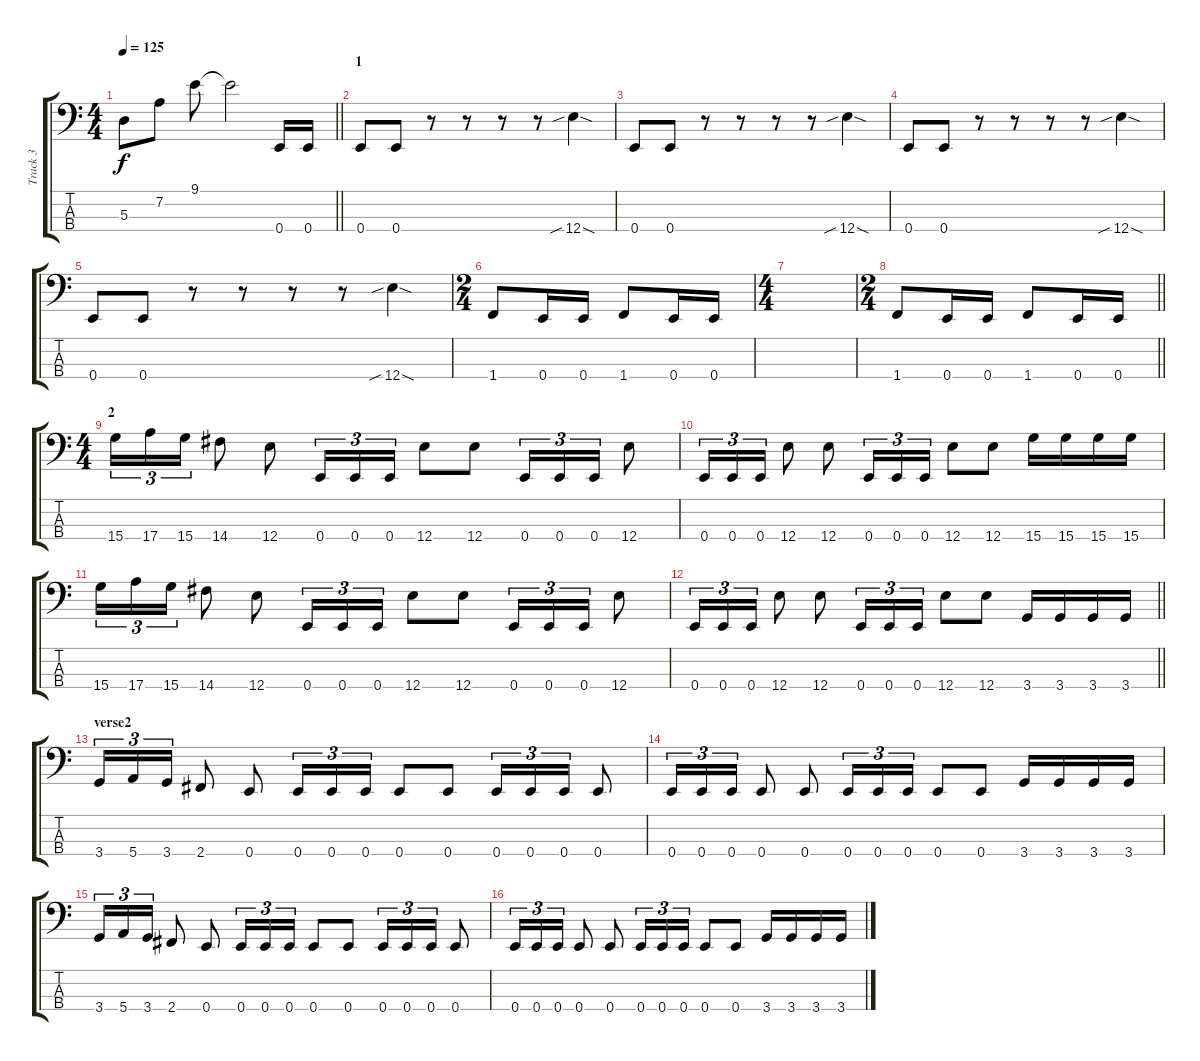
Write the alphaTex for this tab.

\track ("Track 3" "Track 3") {instrument electricbassfinger}
\staff {score tabs}
\tuning (G2 D2 A1 E1) {hide}
\ts (4 4)
\tempo 125
\clef f4
\barLineRight lightlight
\ks c
5.3.8{dy f} 7.2.8 9.1.8 9.1{t}.2 0.4.16 0.4.16 |
\section ("" "1")
0.4.8 0.4.8 r.8 r.8 r.8 r.8 12.4{sib sod}.4 |
0.4.8 0.4.8 r.8 r.8 r.8 r.8 12.4{sib sod}.4 |
0.4.8 0.4.8 r.8 r.8 r.8 r.8 12.4{sib sod}.4 |
0.4.8 0.4.8 r.8 r.8 r.8 r.8 12.4{sib sod}.4 |
\ts (2 4)
1.4.8 0.4.16 0.4.16 1.4.8 0.4.16 0.4.16 |
\ts (4 4)
|
\ts (2 4)
\barLineRight lightlight
1.4.8 0.4.16 0.4.16 1.4.8 0.4.16 0.4.16 |
\ts (4 4)
\section ("" "2")
15.4.16{tu (3 2)} 17.4.16{tu (3 2)} 15.4.16{tu (3 2)} 14.4.8 12.4.8 0.4.16{tu (3 2)} 0.4.16{tu (3 2)} 0.4.16{tu (3 2)} 12.4.8 12.4.8 0.4.16{tu (3 2)} 0.4.16{tu (3 2)} 0.4.16{tu (3 2)} 12.4.8 |
0.4.16{tu (3 2)} 0.4.16{tu (3 2)} 0.4.16{tu (3 2)} 12.4.8 12.4.8 0.4.16{tu (3 2)} 0.4.16{tu (3 2)} 0.4.16{tu (3 2)} 12.4.8 12.4.8 15.4.16 15.4.16 15.4.16 15.4.16 |
15.4.16{tu (3 2)} 17.4.16{tu (3 2)} 15.4.16{tu (3 2)} 14.4.8 12.4.8 0.4.16{tu (3 2)} 0.4.16{tu (3 2)} 0.4.16{tu (3 2)} 12.4.8 12.4.8 0.4.16{tu (3 2)} 0.4.16{tu (3 2)} 0.4.16{tu (3 2)} 12.4.8 |
\barLineRight lightlight
0.4.16{tu (3 2)} 0.4.16{tu (3 2)} 0.4.16{tu (3 2)} 12.4.8 12.4.8 0.4.16{tu (3 2)} 0.4.16{tu (3 2)} 0.4.16{tu (3 2)} 12.4.8 12.4.8 3.4.16 3.4.16 3.4.16 3.4.16 |
\section ("" "verse2")
3.4.16{tu (3 2)} 5.4.16{tu (3 2)} 3.4.16{tu (3 2)} 2.4.8 0.4.8 0.4.16{tu (3 2)} 0.4.16{tu (3 2)} 0.4.16{tu (3 2)} 0.4.8 0.4.8 0.4.16{tu (3 2)} 0.4.16{tu (3 2)} 0.4.16{tu (3 2)} 0.4.8 |
0.4.16{tu (3 2)} 0.4.16{tu (3 2)} 0.4.16{tu (3 2)} 0.4.8 0.4.8 0.4.16{tu (3 2)} 0.4.16{tu (3 2)} 0.4.16{tu (3 2)} 0.4.8 0.4.8 3.4.16 3.4.16 3.4.16 3.4.16 |
3.4.16{tu (3 2)} 5.4.16{tu (3 2)} 3.4.16{tu (3 2)} 2.4.8 0.4.8 0.4.16{tu (3 2)} 0.4.16{tu (3 2)} 0.4.16{tu (3 2)} 0.4.8 0.4.8 0.4.16{tu (3 2)} 0.4.16{tu (3 2)} 0.4.16{tu (3 2)} 0.4.8 |
0.4.16{tu (3 2)} 0.4.16{tu (3 2)} 0.4.16{tu (3 2)} 0.4.8 0.4.8 0.4.16{tu (3 2)} 0.4.16{tu (3 2)} 0.4.16{tu (3 2)} 0.4.8 0.4.8 3.4.16 3.4.16 3.4.16 3.4.16
